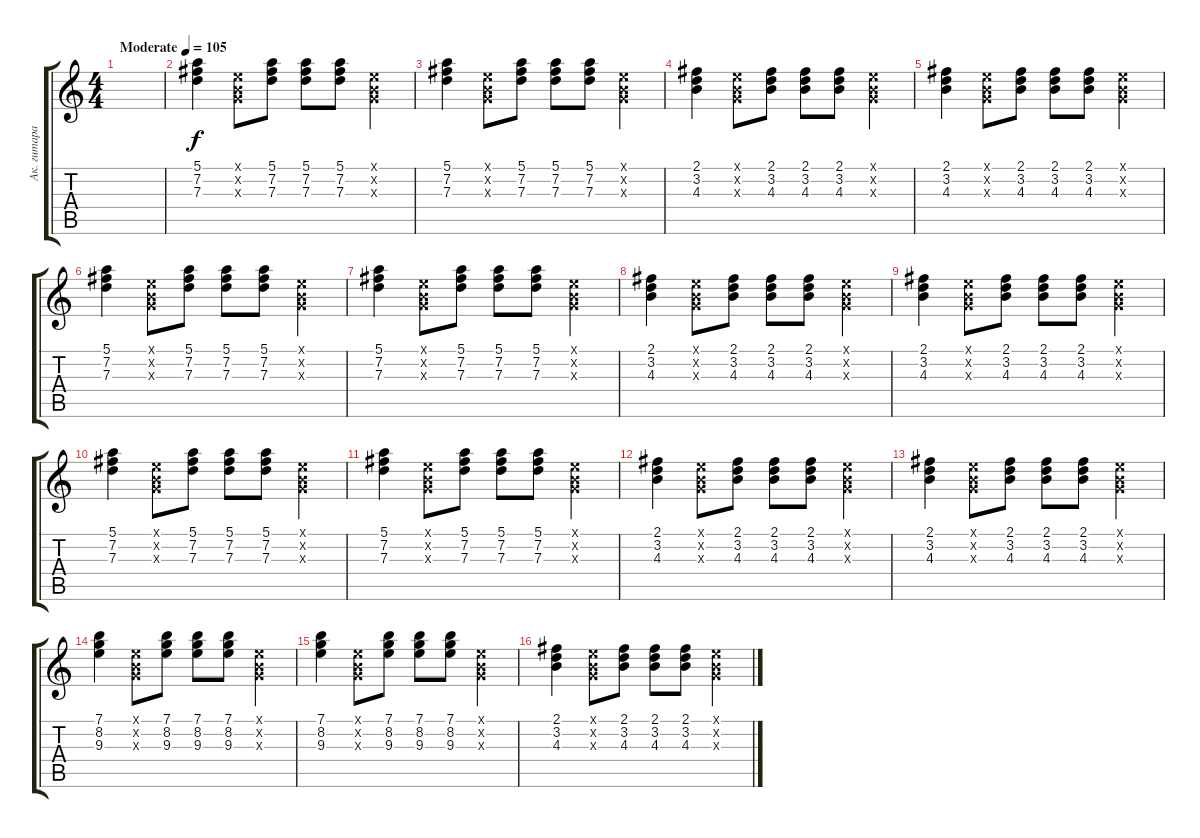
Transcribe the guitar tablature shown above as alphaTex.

\track ("Ак. гитара" "Ак. гитара") {instrument acousticguitarsteel}
\staff {score tabs}
\tuning (E4 B3 G3 D3 A2 E2) {hide}
\ts (4 4)
\tempo (105 "Moderate")
\clef g2
\ks c
|
(5.1 7.2 7.3).4 (0.1{x} 0.2{x} 0.3{x}).8 (5.1 7.2 7.3).8 (5.1 7.2 7.3).8 (5.1 7.2 7.3).8 (0.1{x} 0.2{x} 0.3{x}).4 |
(5.1 7.2 7.3).4 (0.1{x} 0.2{x} 0.3{x}).8 (5.1 7.2 7.3).8 (5.1 7.2 7.3).8 (5.1 7.2 7.3).8 (0.1{x} 0.2{x} 0.3{x}).4 |
(2.1 3.2 4.3).4 (0.1{x} 0.2{x} 0.3{x}).8 (2.1 3.2 4.3).8 (2.1 3.2 4.3).8 (2.1 3.2 4.3).8 (0.1{x} 0.2{x} 0.3{x}).4 |
(2.1 3.2 4.3).4 (0.1{x} 0.2{x} 0.3{x}).8 (2.1 3.2 4.3).8 (2.1 3.2 4.3).8 (2.1 3.2 4.3).8 (0.1{x} 0.2{x} 0.3{x}).4 |
(5.1 7.2 7.3).4 (0.1{x} 0.2{x} 0.3{x}).8 (5.1 7.2 7.3).8 (5.1 7.2 7.3).8 (5.1 7.2 7.3).8 (0.1{x} 0.2{x} 0.3{x}).4 |
(5.1 7.2 7.3).4 (0.1{x} 0.2{x} 0.3{x}).8 (5.1 7.2 7.3).8 (5.1 7.2 7.3).8 (5.1 7.2 7.3).8 (0.1{x} 0.2{x} 0.3{x}).4 |
(2.1 3.2 4.3).4 (0.1{x} 0.2{x} 0.3{x}).8 (2.1 3.2 4.3).8 (2.1 3.2 4.3).8 (2.1 3.2 4.3).8 (0.1{x} 0.2{x} 0.3{x}).4 |
(2.1 3.2 4.3).4 (0.1{x} 0.2{x} 0.3{x}).8 (2.1 3.2 4.3).8 (2.1 3.2 4.3).8 (2.1 3.2 4.3).8 (0.1{x} 0.2{x} 0.3{x}).4 |
(5.1 7.2 7.3).4 (0.1{x} 0.2{x} 0.3{x}).8 (5.1 7.2 7.3).8 (5.1 7.2 7.3).8 (5.1 7.2 7.3).8 (0.1{x} 0.2{x} 0.3{x}).4 |
(5.1 7.2 7.3).4 (0.1{x} 0.2{x} 0.3{x}).8 (5.1 7.2 7.3).8 (5.1 7.2 7.3).8 (5.1 7.2 7.3).8 (0.1{x} 0.2{x} 0.3{x}).4 |
(2.1 3.2 4.3).4 (0.1{x} 0.2{x} 0.3{x}).8 (2.1 3.2 4.3).8 (2.1 3.2 4.3).8 (2.1 3.2 4.3).8 (0.1{x} 0.2{x} 0.3{x}).4 |
(2.1 3.2 4.3).4 (0.1{x} 0.2{x} 0.3{x}).8 (2.1 3.2 4.3).8 (2.1 3.2 4.3).8 (2.1 3.2 4.3).8 (0.1{x} 0.2{x} 0.3{x}).4 |
(7.1 8.2 9.3).4 (0.1{x} 0.2{x} 0.3{x}).8 (7.1 8.2 9.3).8 (7.1 8.2 9.3).8 (7.1 8.2 9.3).8 (0.1{x} 0.2{x} 0.3{x}).4 |
(7.1 8.2 9.3).4 (0.1{x} 0.2{x} 0.3{x}).8 (7.1 8.2 9.3).8 (7.1 8.2 9.3).8 (7.1 8.2 9.3).8 (0.1{x} 0.2{x} 0.3{x}).4 |
(2.1 3.2 4.3).4 (0.1{x} 0.2{x} 0.3{x}).8 (2.1 3.2 4.3).8 (2.1 3.2 4.3).8 (2.1 3.2 4.3).8 (0.1{x} 0.2{x} 0.3{x}).4
